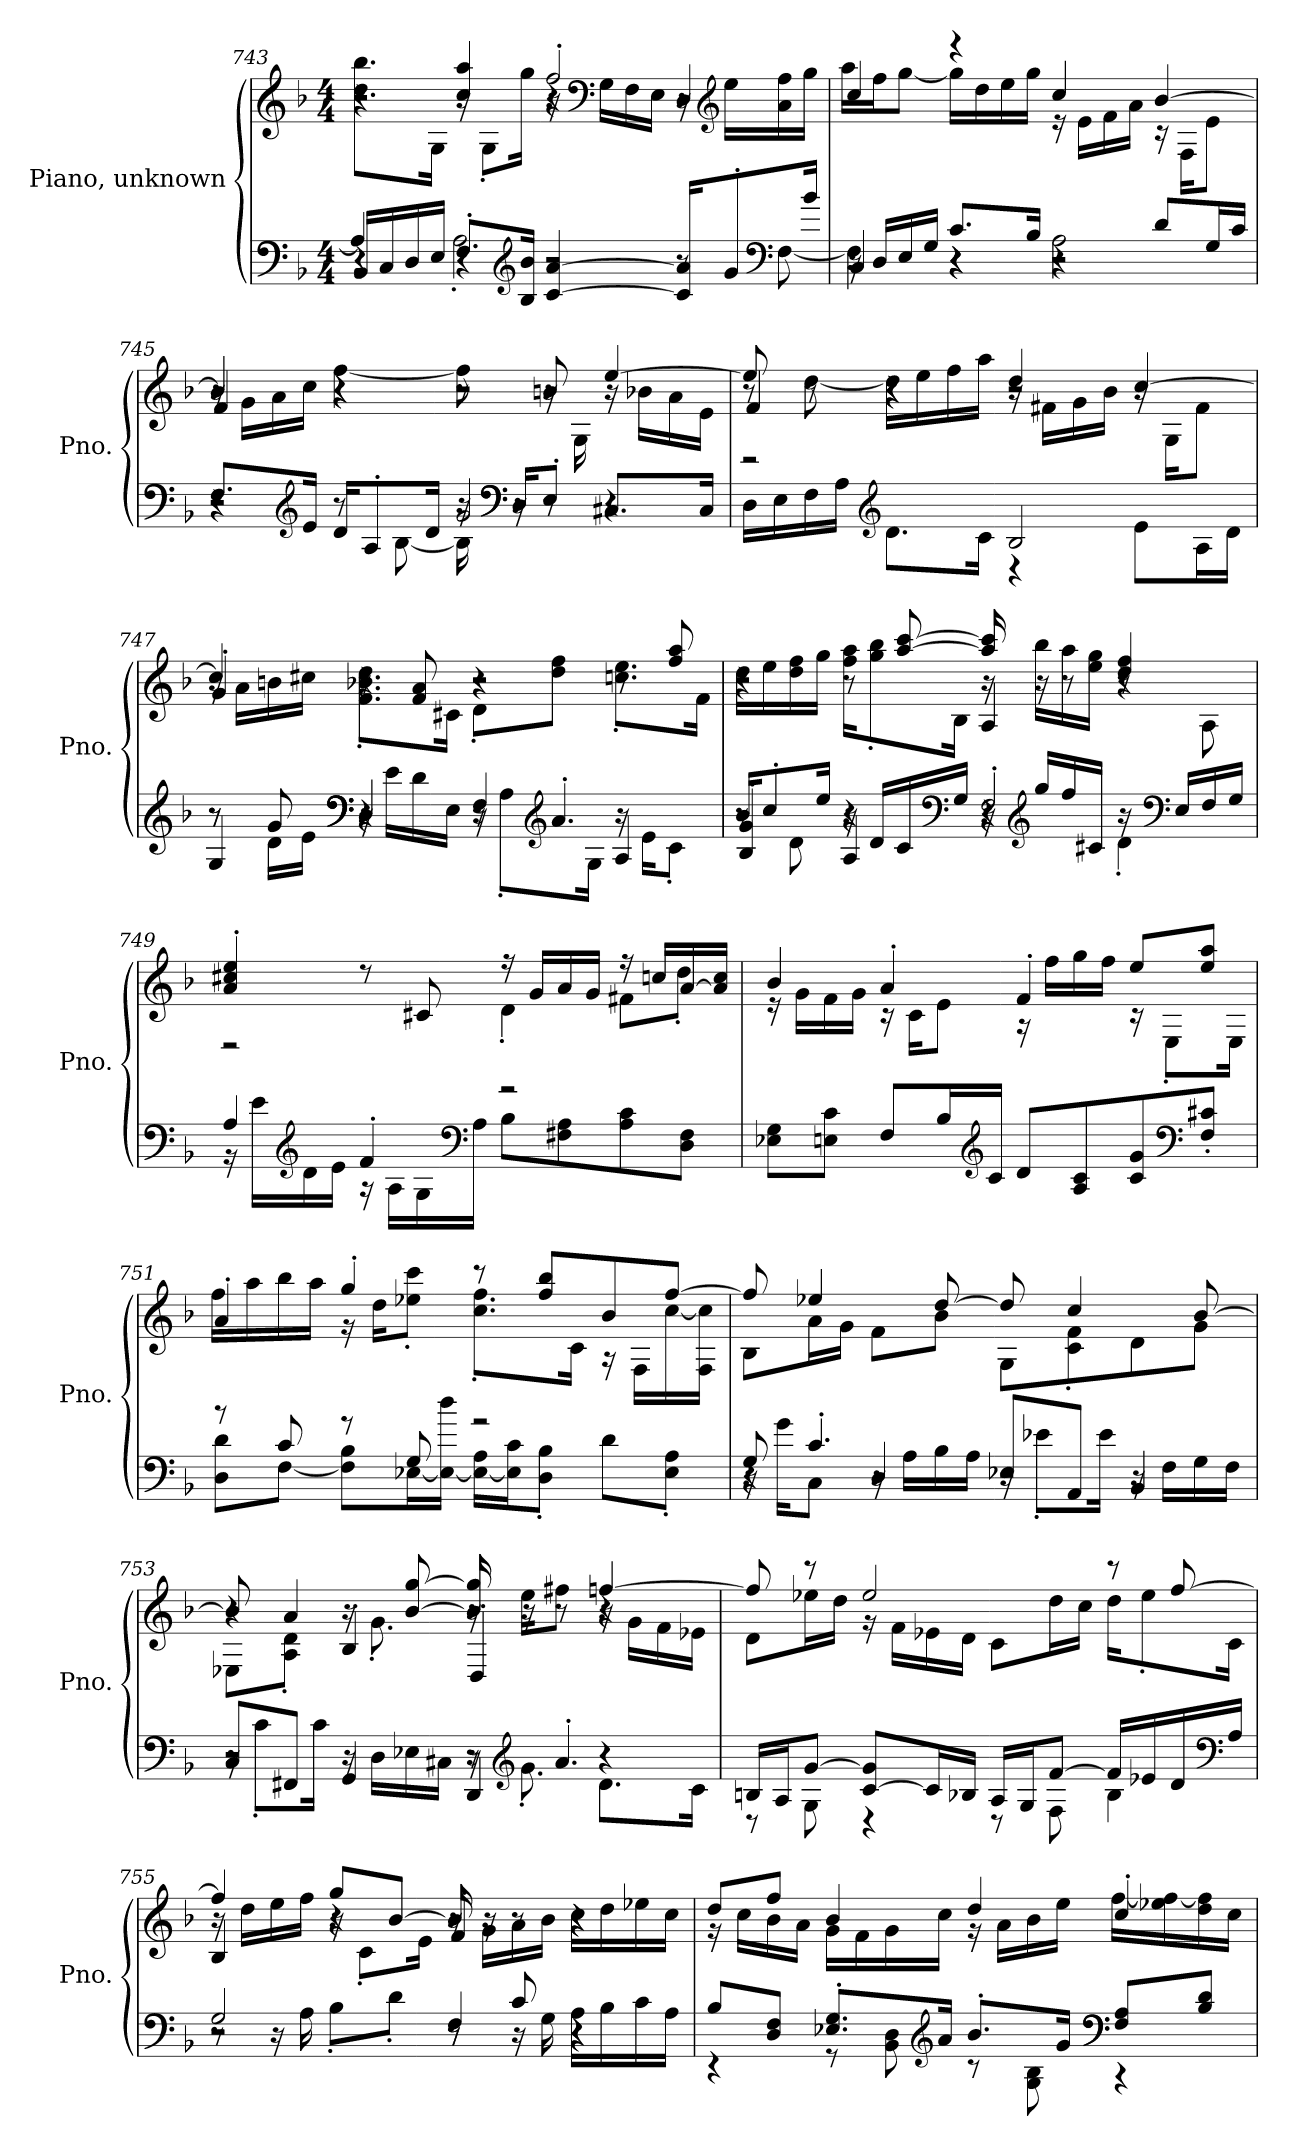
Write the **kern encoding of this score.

**kern	**kern
*part1	*part1
*staff2	*staff1
*I"Piano, unknown	*
*I'Pno.	*
!!LO:LB:g=z
*clefF4	*clefG2
*k[b-]	*k[b-]
*M4/4	*M4/4
=743	=743
*^	*^
*	*^	*	*^
16BB-/LL	4r	4A/]	4r	8.dd\ 8.bb-\L	2r
16C/	.	.	.	.	.
16D/	.	.	.	.	.
16E/JJ	.	.	.	16G\Jk	.
8.F'/L	2A'\	4r	4cc/ 4aa/	16r	.
.	.	.	.	8G'\L	.
*clefG2	*	*	*	*	*
16B-/ 16b-/Jk	.	.	.	16gg\Jk	.
[4c/ [4a/	.	2r	2ff'/	16r	4r
*	*	*	*clefF4	*	*
.	.	.	.	16G\LL	.
.	.	.	.	16F\	.
.	.	.	.	16E\JJ	.
16c/] 16a/]KL	8r	.	.	16r	4D/
*	*	*	*clefG2	*	*
8g'/	.	.	.	16ee\LL	.
*clefF4	*	*	*	*	*
.	[8F\	.	.	16a\ 16ff\	.
16b-/Jk	.	.	.	16gg\JJ	.
*	*	*	*	*v	*v
=744	=744	=744	=744	=744
16r	4F\]	4C/	4cc/	16aa\LL
16D/LL	.	.	.	16ff\J
16E/	.	.	.	[8gg\J
16G/JJ	.	.	.	.
8.c/L	4r	4r	4r	16gg\LL]
.	.	.	.	16dd\
.	.	.	.	16ee\
16B-/Jk	.	.	.	16gg\JJ
4r	2A\	2r	4cc/	16r
.	.	.	.	16e\LL
.	.	.	.	16f\
.	.	.	.	16a\JJ
8d/L	.	.	[4b-/	16r
.	.	.	.	16F\KL
16G/L	.	.	.	8e\J
16c/JJ	.	.	.	.
!!LO:LB:g=z
=745	=745	=745	=745	=745
*	*	*	*	*^
2r	4r	8.F/L	4b-/]	16r	4f/
.	.	.	.	16g\LL	.
.	.	.	.	16a\	.
*clefG2	*	*	*	*	*
.	.	16e/Jk	.	16cc\JJ	.
.	8r	16d/KL	4r	[4ff\	4r
.	.	8A'/	.	.	.
.	[8B-\	.	.	.	.
.	.	16d/Jk	.	.	.
2g/	16B-\]	16r	8r	8ff\]	2r
*clefF4	*	*	*	*	*
.	16r	16D/KL	.	.	.
.	8r	8E'/J	8bn/	16r	.
.	.	.	.	16G\	.
.	4r	8.C#X/L	[4ee/	16r	.
.	.	.	.	16b-X\LL	.
.	.	.	.	16a\	.
.	.	16C#/Jk	.	16e\JJ	.
*	*v	*v	*	*	*
=746	=746	=746	=746	=746
2r	16D\LL	8ee/]	8r	4f/
.	16E\	.	.	.
.	16F\	8r	[8dd\	.
.	16A\JJ	.	.	.
*clefG2	*	*	*	*
.	8.d\L	4r	16dd\LL]	4r
.	.	.	16ee\	.
.	.	.	16ff\	.
.	16c\Jk	.	16aa\JJ	.
2B-/	4r	4dd/	16r	2r
.	.	.	16f#X\LL	.
.	.	.	16g\	.
.	.	.	16b-\JJ	.
.	8e\L	[4cc/	16r	.
.	.	.	16G\KL	.
.	16A\L	.	8f#\J	.
.	16d\JJ	.	.	.
!!LO:PB:g=z	!!	!!
=747	=747	=747	=747	=747
*	*^	*	*	*
8r	8r	4G/	4cc/]	16r	4g'/
.	.	.	.	16a\LL	.
8g/	16d\LL	.	.	16bn\	.
.	16e\JJ	.	.	16cc#X\JJ	.
*clefF4	*	*	*	*	*
4r	16r	4D/	4r	8.f\' 8.b-X\' 8.dd\'L	8r
.	16e\LL	.	.	.	.
.	16d\	.	.	.	8f/ 8a/
.	16E\JJ	.	.	16c#X\Jk	.
8r	16r	4F/	4r	8d'\L	2r
.	8A'\L	.	.	.	.
*clefG2	*	*	*	*	*
4.a'/	.	.	.	8dd\ 8ff\J	.
.	16G\Jk	.	.	.	.
.	16r	4A/	8r	8.ccn\' 8.ee\'L	.
.	16e\KL	.	.	.	.
.	8c'\J	.	8ff/ 8aa/	.	.
.	.	.	.	16f\Jk	.
!!LO:LB:g=z	!!	!!
=748	=748	=748	=748	=748	=748
16b-/KL	8r	4B-/' 4g/'	4r	16dd\LL	2r
8cc'/	.	.	.	16ee\	.
.	8d\	.	.	16dd\ 16ff\	.
16ee/Jk	.	.	.	16gg\JJ	.
16r	4r	4A/	8r	16ff\ 16aa\KL	.
16d/LL	.	.	.	8gg\' 8bb-\'	.
16c/	.	.	[8aa/ [8ccc/	.	.
*clefF4	*	*	*	*	*
16G/JJ	.	.	.	16B-\Jk	.
16r	4r	2F'/	16aa/] 16ccc/]	16r	4A/
*clefG2	*	*	*	*	*
16gg/LL	.	.	16r	16bb-\LL	.
16ff/	.	.	8r	16aa\	.
16c#X/JJ	.	.	.	16ee\ 16gg\JJ	.
16r	4d'\	.	4dd/ 4ff/	8r	4r
*clefF4	*	*	*	*	*
16E/LL	.	.	.	.	.
16F/	.	.	.	8A\	.
16G/JJ	.	.	.	.	.
*	*v	*v	*	*	*
*	*	*	*v	*v
!!LO:LB:g=z
=749	=749	=749	=749
4A/	16r	4a/' 4cc#X/' 4ee/'	2r
.	16e\LL	.	.
*clefG2	*	*	*
.	16d\	.	.
.	16e\JJ	.	.
4f'/	16r	8r	.
.	16A\LL	.	.
.	16G\	8c#X/	.
*clefF4	*	*	*
.	16A\JJ	.	.
2r	8B-\L	16r	4d'\
.	.	16g/LL	.
.	8F#X\ 8A\	16a/	.
.	.	16g/JJ	.
.	8A\ 8c\	16r	8f#X\L
.	.	16ccn/LL	.
.	8D\ 8F#\J	[16a/	8dd'\J
.	.	16a/] 16cc/JJ	.
*v	*v	*	*
=750	=750	=750
8E-X\ 8G\L	4b-/	16r
.	.	16g\LL
8En\ 8c\J	.	16f\
.	.	16g\JJ
8F/L	4a'/	16r
.	.	16c\KL
16B-/L	.	8e\J
*clefG2	*	*
16c/JJ	.	.
8d/L	4f'/	16r
.	.	16ff\LL
8A/ 8c/	.	16gg\
.	.	16ff\JJ
8c/ 8g/	8ee/L	16r
.	.	8E'\L
*clefF4	*	*
8F/' 8c#X/'J	8ee/ 8aa/J	.
.	.	16E\Jk
!!LO:LB:g=z	!!
=751	=751	=751
*^	*	*
8r	8D\ 8d\L	4a'/	16ff\LL
.	.	.	16aa\
8c/	[8F\J	.	16bb-\
.	.	.	16aa\JJ
8r	8F\] 8B-\L	4gg'/	16r
.	.	.	16dd\KL
8G/	[16E-X\L	.	8ee-X\' 8ccc\'J
.	16E-\_ 16dd\JJ	.	.
2r	16E-\_ 16A\LL	8r	8.cc\' 8.ff\'L
.	16E-\] 16c\J	.	.
.	8D\' 8B-\'J	8ff/ 8bb-/L	.
.	.	.	16c\Jk
.	8d\L	8b-/	16r
.	.	.	16F\LL
.	8E-\' 8A\'J	[8ff/J	[16cc\
.	.	.	16F\ 16cc\]JJ
=752	=752	=752	=752
*	*^	*	*
8G/	16r	4r	8ff/]	8B-\L
.	16g\KL	.	.	.
4.c'/	8C\J	.	4ee-X/	16a\L
.	.	.	.	16g\JJ
.	16r	4D/	.	8f\L
.	16A\LL	.	.	.
.	16B-\	.	[8dd/	8b-\J
.	16A\JJ	.	.	.
2r	16r	8E-X/L	8dd/]	8G\L
.	8e-X'\L	.	.	.
.	.	8AA/J	4cc/	8c\' 8f\'
.	16e-\Jk	.	.	.
.	16r	4BB-/	.	8d\
.	16F\LL	.	.	.
.	16G\	.	[8b-/	8g\J
.	16F\JJ	.	.	.
!!LO:LB:g=z
=753	=753	=753	=753	=753
*	*	*	*	*^
2r	16r	8C/L	8b-/]	8E-X\L	4r
.	8c'\L	.	.	.	.
.	.	8FF#X/J	4a/	8A\' 8d\'J	.
.	16c\Jk	.	.	.	.
.	16r	4GG/	.	16r	4B-'/
.	16D\LL	.	.	8.g'\	.
.	16E-X\	.	[8b-/ [8gg/	.	.
.	16C#X\JJ	.	.	.	.
8r	16r	4DD/	16b-/] 16gg/]	16r	4D'/
*clefG2	*	*	*	*	*
.	8.g'\	.	16r	16ee\KL	.
4.a'/	.	.	8r	8ff#X\J	.
.	8.d\L	4r	[4ffn/	16r	4r
.	.	.	.	16g\LL	.
.	.	.	.	16f\	.
.	16c\Jk	.	.	16e-X\JJ	.
*	*v	*v	*	*	*
*	*	*	*v	*v
=754	=754	=754	=754
16Bn/LL	8r	8ff/]	8d\L
16A/J	.	.	.
[8g/J	8G\	8r	16ee-X\L
.	.	.	16dd\JJ
[8c/ 8g/]L	4r	2ee-/	16r
.	.	.	16f\LL
16c/L]	.	.	16e-X\
16B-X/JJ	.	.	16d\JJ
16A/LL	8r	.	8c\L
16G/J	.	.	.
[8f/J	8F\	.	16dd\L
.	.	.	16cc\JJ
16f/LL]	4B-\	8r	16dd\KL
16e-X/	.	.	8ee-'\
16d/	.	[8ff/	.
*clefF4	*	*	*
16A/JJ	.	.	16c\Jk
!!LO:LB:g=z
=755	=755	=755	=755
*	*^	*	*^
2r	8r	2G/	4ff/]	16r	4B-/
.	.	.	.	16dd\LL	.
.	16r	.	.	16ee\	.
.	16A\	.	.	16ff\JJ	.
.	8B-'\L	.	8gg/L	16r	4r
.	.	.	.	8c'\L	.
.	8d'\J	.	[8b-/J	.	.
.	.	.	.	16e\Jk	.
8r	8r	4F/	16b-/]	16r	4f'/
.	.	.	16r	16g\LL	.
8c/	16r	.	8r	16a\	.
.	16G\	.	.	16b-\JJ	.
4r	16A\LL	4r	4r	16cc\LL	4r
.	16B-\	.	.	16dd\	.
.	16c\	.	.	16ee-X\	.
.	16A\JJ	.	.	16cc\JJ	.
*	*v	*v	*	*	*
*	*	*	*v	*v
=756	=756	=756	=756
8B-/L	4r	8dd/L	16r
.	.	.	16cc\LL
8D/ 8F/J	.	8ff/J	16b-\
.	.	.	16a\JJ
8.E-X/' 8.G/'L	8r	4b-/	16g\LL
.	.	.	16f\
.	8BB-\ 8D\	.	16g\
*clefG2	*	*	*
16a/Jk	.	.	16cc\JJ
8.b-'/L	8r	4dd/	16r
.	.	.	16a\LL
.	8G\ 8B-\	.	16b-\
16g/Jk	.	.	16ee\JJ
*clefF4	*	*	*
8F/ 8A/L	4r	4cc'/	[16ff\LL
.	.	.	16ee-X\ 16ff\_
8B-/ 8d/J	.	.	16dd\ 16ff\]
.	.	.	16cc\JJ
*v	*v	*	*
*	*v	*v
=	=
*-	*-
